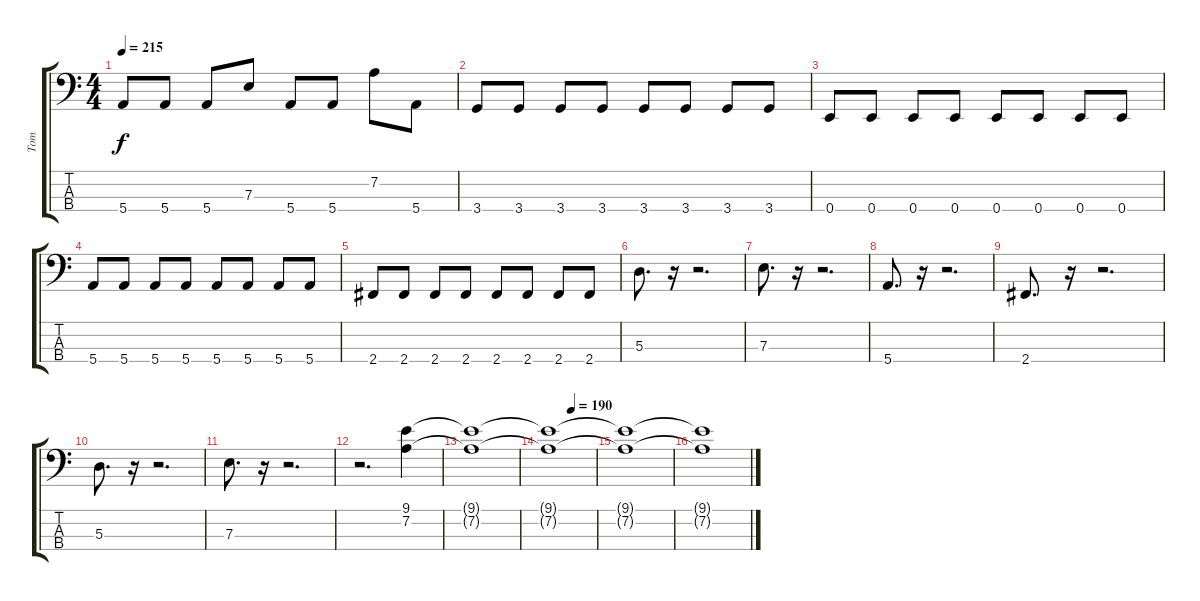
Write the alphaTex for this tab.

\track ("Tom" "Tom") {instrument electricbasspick}
\staff {score tabs}
\tuning (G2 D2 A1 E1) {hide}
\ts (4 4)
\tempo 215
\clef f4
\ks c
5.4.8{dy f} 5.4.8 5.4.8 7.3.8 5.4.8 5.4.8 7.2.8 5.4.8 |
3.4.8 3.4.8 3.4.8 3.4.8 3.4.8 3.4.8 3.4.8 3.4.8 |
0.4.8 0.4.8 0.4.8 0.4.8 0.4.8 0.4.8 0.4.8 0.4.8 |
5.4.8 5.4.8 5.4.8 5.4.8 5.4.8 5.4.8 5.4.8 5.4.8 |
2.4.8 2.4.8 2.4.8 2.4.8 2.4.8 2.4.8 2.4.8 2.4.8 |
5.3.8{d} r.16 r.2{d} |
7.3.8{d} r.16 r.2{d} |
5.4.8{d} r.16 r.2{d} |
2.4.8{d} r.16 r.2{d} |
5.3.8{d} r.16 r.2{d} |
7.3.8{d} r.16 r.2{d} |
r.2{d} (9.1 7.2).4 |
(9.1{t} 7.2{t}).1 |
\tempo (190 0.5)
(9.1{t} 7.2{t}).1 |
(9.1{t} 7.2{t}).1 |
(9.1{t} 7.2{t}).1
